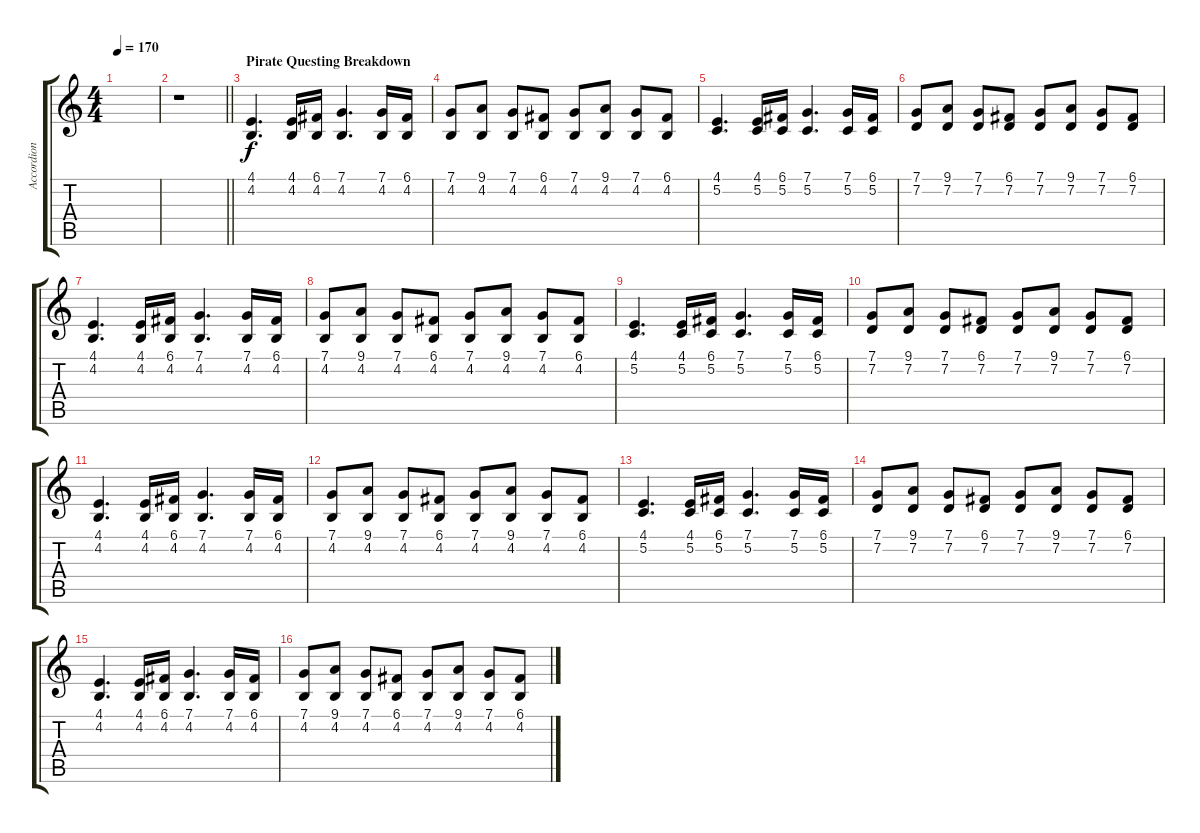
\track ("Accordion" "Accordion") {instrument accordion}
\staff {score tabs}
\tuning (C4 G3 Eb3 Bb2 F2 C2) {hide}
\ts (4 4)
\tempo 170
\clef g2
\ks c
|
\barLineRight lightlight
r.1 |
\section ("" "Pirate Questing Breakdown")
(4.1 4.2).4{d} (4.1 4.2).16 (6.1 4.2).16 (7.1 4.2).4{d} (7.1 4.2).16 (6.1 4.2).16 |
(7.1 4.2).8 (9.1 4.2).8 (7.1 4.2).8 (6.1 4.2).8 (7.1 4.2).8 (9.1 4.2).8 (7.1 4.2).8 (6.1 4.2).8 |
(4.1 5.2).4{d} (4.1 5.2).16 (6.1 5.2).16 (7.1 5.2).4{d} (7.1 5.2).16 (6.1 5.2).16 |
(7.1 7.2).8 (9.1 7.2).8 (7.1 7.2).8 (6.1 7.2).8 (7.1 7.2).8 (9.1 7.2).8 (7.1 7.2).8 (6.1 7.2).8 |
(4.1 4.2).4{d} (4.1 4.2).16 (6.1 4.2).16 (7.1 4.2).4{d} (7.1 4.2).16 (6.1 4.2).16 |
(7.1 4.2).8 (9.1 4.2).8 (7.1 4.2).8 (6.1 4.2).8 (7.1 4.2).8 (9.1 4.2).8 (7.1 4.2).8 (6.1 4.2).8 |
(4.1 5.2).4{d} (4.1 5.2).16 (6.1 5.2).16 (7.1 5.2).4{d} (7.1 5.2).16 (6.1 5.2).16 |
(7.1 7.2).8 (9.1 7.2).8 (7.1 7.2).8 (6.1 7.2).8 (7.1 7.2).8 (9.1 7.2).8 (7.1 7.2).8 (6.1 7.2).8 |
(4.1 4.2).4{d} (4.1 4.2).16 (6.1 4.2).16 (7.1 4.2).4{d} (7.1 4.2).16 (6.1 4.2).16 |
(7.1 4.2).8 (9.1 4.2).8 (7.1 4.2).8 (6.1 4.2).8 (7.1 4.2).8 (9.1 4.2).8 (7.1 4.2).8 (6.1 4.2).8 |
(4.1 5.2).4{d} (4.1 5.2).16 (6.1 5.2).16 (7.1 5.2).4{d} (7.1 5.2).16 (6.1 5.2).16 |
(7.1 7.2).8 (9.1 7.2).8 (7.1 7.2).8 (6.1 7.2).8 (7.1 7.2).8 (9.1 7.2).8 (7.1 7.2).8 (6.1 7.2).8 |
(4.1 4.2).4{d} (4.1 4.2).16 (6.1 4.2).16 (7.1 4.2).4{d} (7.1 4.2).16 (6.1 4.2).16 |
(7.1 4.2).8 (9.1 4.2).8 (7.1 4.2).8 (6.1 4.2).8 (7.1 4.2).8 (9.1 4.2).8 (7.1 4.2).8 (6.1 4.2).8
